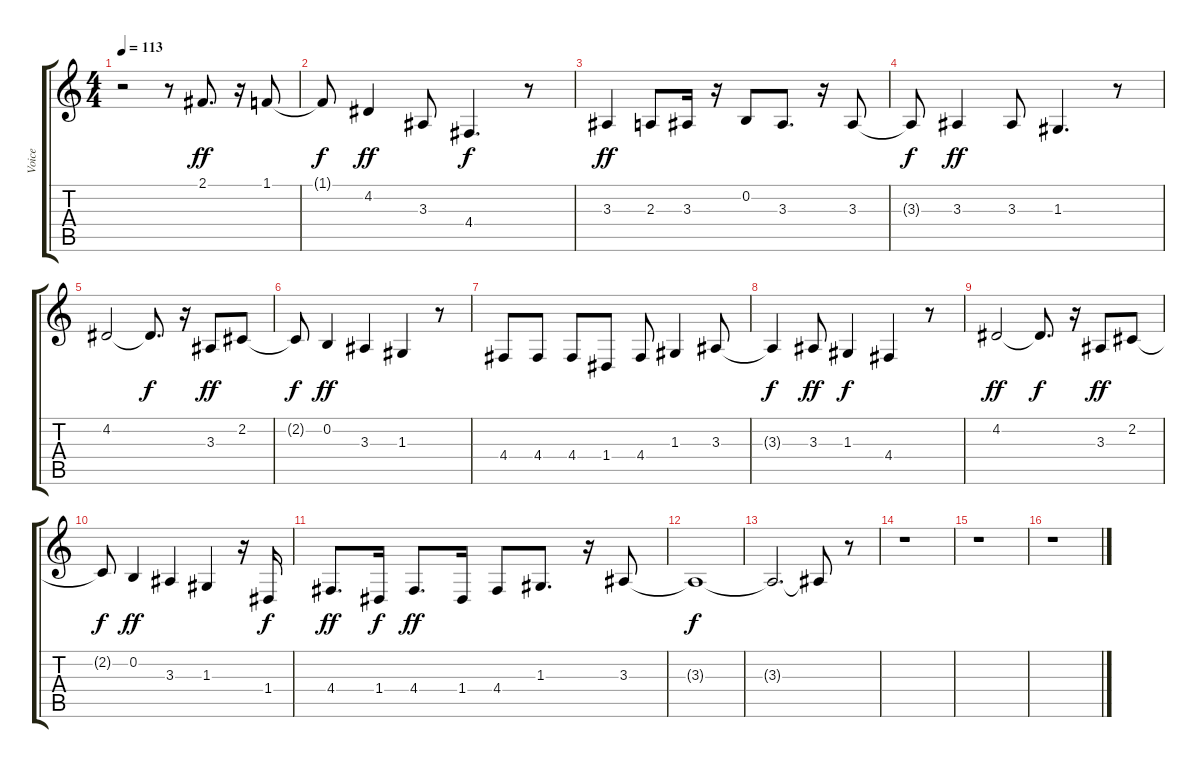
\track ("Voice" "Voice") {instrument brightacousticpiano}
\staff {score tabs}
\tuning (E4 B3 G3 D3 A2 E2) {hide}
\ts (4 4)
\tempo 113
\clef g2
\ks c
r.2{dy ff} r.8 2.1.8{d} r.16 1.1.8 |
1.1{t}.8{dy f} 4.2.4{dy ff} 3.3.8 4.4.4{d dy f} r.8 |
3.3.4{dy ff} 2.3.8 3.3.16 r.16 0.2.8 3.3.8{d} r.16 3.3.8 |
3.3{t}.8{dy f} 3.3.4{dy ff} 3.3.8 1.3.4{d} r.8 |
4.2.2 4.2{t}.8{d dy f} r.16 3.3.8{dy ff} 2.2.8 |
2.2{t}.8{dy f} 0.2.4{dy ff} 3.3.4 1.3.4 r.8 |
4.4.8 4.4.8 4.4.8 1.4.8 4.4.8 1.3.4 3.3.8 |
3.3{t}.4{dy f} 3.3.8{dy ff} 1.3.4{dy f} 4.4.4 r.8 |
4.2.2{dy ff} 4.2{t}.8{d dy f} r.16 3.3.8{dy ff} 2.2.8 |
2.2{t}.8{dy f} 0.2.4{dy ff} 3.3.4 1.3.4 r.16 1.4.16{dy f} |
4.4.8{d dy ff} 1.4.16{dy f} 4.4.8{d dy ff} 1.4.16 4.4.8 1.3.8{d} r.16 3.3.8 |
3.3{t}.1{dy f} |
3.3{t}.2{d} 3.3{t}.8 r.8 |
r.1 |
r.1 |
r.1
